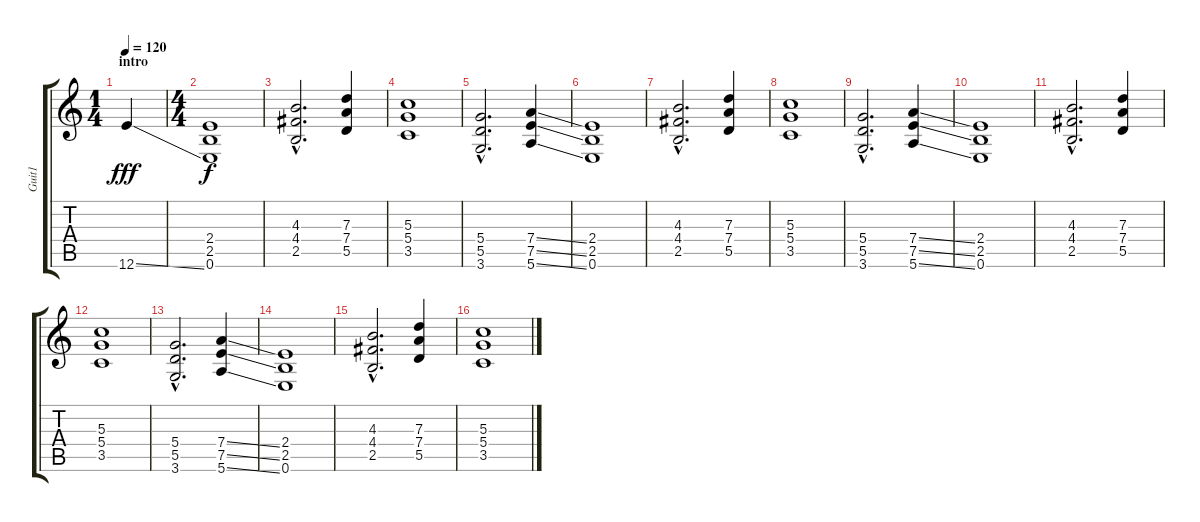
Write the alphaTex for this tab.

\track ("Guit1" "Guit1") {instrument overdrivenguitar}
\staff {score tabs}
\tuning (E4 B3 G3 D3 A2 E2) {hide}
\ts (1 4)
\section ("" "intro")
\tempo 120
\clef g2
\ks c
12.6{ss}.4{dy fff instrument overdrivenguitar} |
\ts (4 4)
(2.4 2.5 0.6).1{dy f} |
(4.3{hac} 4.4{hac} 2.5{hac}).2{d} (7.3 7.4 5.5).4 |
(5.3 5.4 3.5).1 |
(5.4{hac} 5.5{hac} 3.6{hac}).2{d} (7.4{ss} 7.5{ss} 5.6{ss}).4 |
(2.4 2.5 0.6).1 |
(4.3{hac} 4.4{hac} 2.5{hac}).2{d} (7.3 7.4 5.5).4 |
(5.3 5.4 3.5).1 |
(5.4{hac} 5.5{hac} 3.6{hac}).2{d} (7.4{ss} 7.5{ss} 5.6{ss}).4 |
(2.4 2.5 0.6).1 |
(4.3{hac} 4.4{hac} 2.5{hac}).2{d} (7.3 7.4 5.5).4 |
(5.3 5.4 3.5).1 |
(5.4{hac} 5.5{hac} 3.6{hac}).2{d} (7.4{ss} 7.5{ss} 5.6{ss}).4 |
(2.4 2.5 0.6).1 |
(4.3{hac} 4.4{hac} 2.5{hac}).2{d} (7.3 7.4 5.5).4 |
(5.3 5.4 3.5).1
